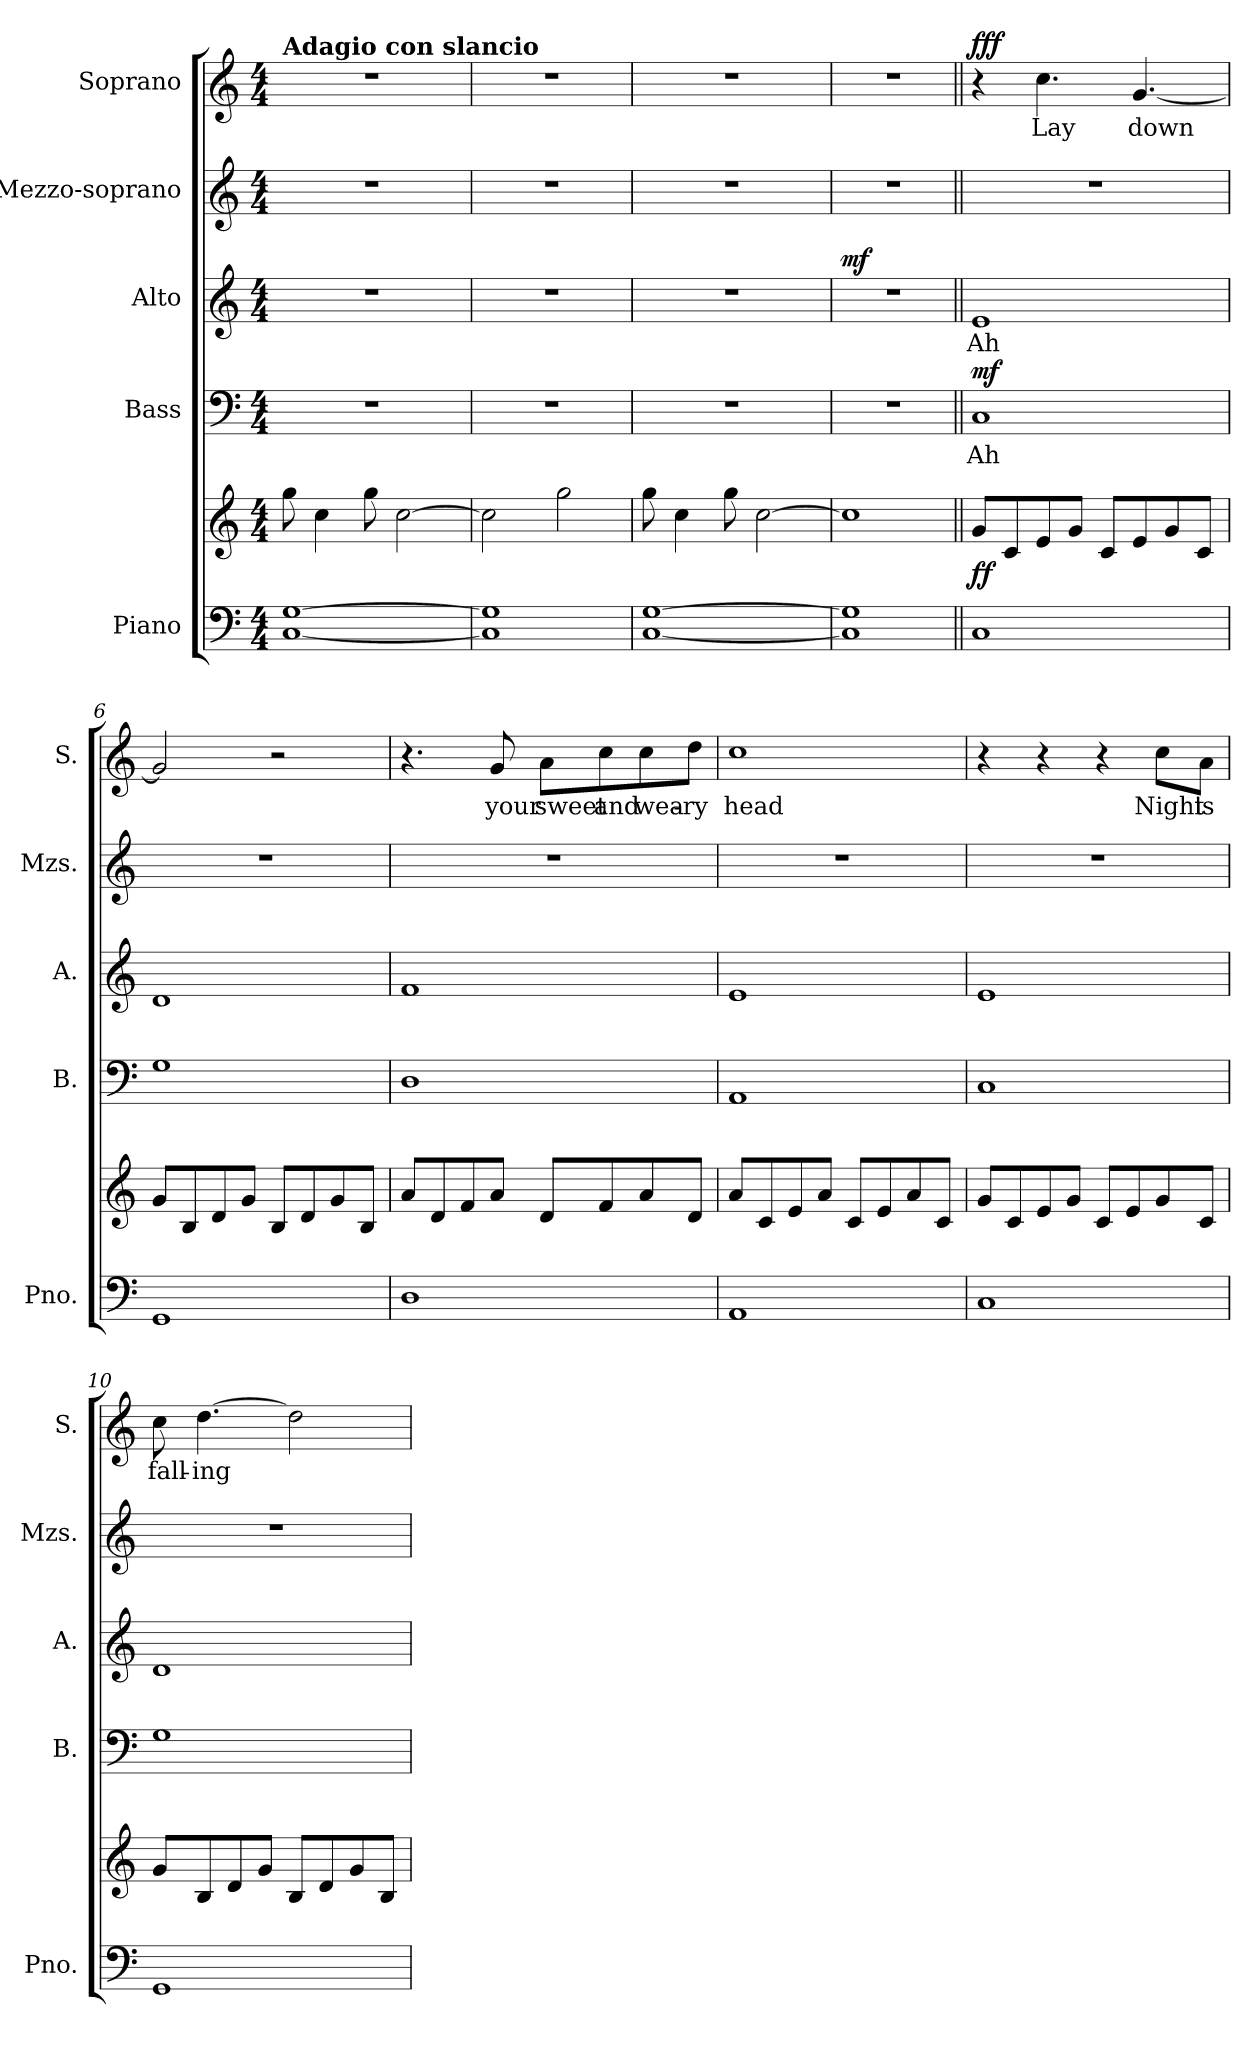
**kern	**kern	**dynam	**kern	**text	**dynam	**kern	**text	**dynam	**kern	**kern	**text	**dynam
*part5	*part5	*part5	*part4	*part4	*part4	*part3	*part3	*part3	*part2	*part1	*part1	*part1
*staff6	*staff5	*staff5/6	*staff4	*staff4	*staff4	*staff3	*staff3	*staff3	*staff2	*staff1	*staff1	*staff1
*I"Piano	*	*	*I"Bass	*	*	*I"Alto	*	*	*I"Mezzo-soprano	*I"Soprano	*	*
*I'Pno.	*	*	*I'B.	*	*	*I'A.	*	*	*I'Mzs.	*I'S.	*	*
*clefF4	*clefG2	*	*clefF4	*	*	*clefG2	*	*	*clefG2	*clefG2	*	*
*k[]	*k[]	*	*k[]	*	*	*k[]	*	*	*k[]	*k[]	*	*
*M4/4	*M4/4	*	*M4/4	*	*	*M4/4	*	*	*M4/4	*M4/4	*	*
*MM80	*MM80	*	*MM80	*	*	*MM80	*	*	*MM80	*MM80	*	*
=1	=1	=1	=1	=1	=1	=1	=1	=1	=1	=1	=1	=1
!	!	!	!	!	!	!	!	!	!	!LO:TX:a:B:t=Adagio con slancio	!	!
[1C [1G	8gg\	.	1r	.	.	1r	.	.	1r	1r	.	.
.	4cc\	.	.	.	.	.	.	.	.	.	.	.
.	8gg\	.	.	.	.	.	.	.	.	.	.	.
.	[2cc\	.	.	.	.	.	.	.	.	.	.	.
=2	=2	=2	=2	=2	=2	=2	=2	=2	=2	=2	=2	=2
1C] 1G]	2cc\]	.	1r	.	.	1r	.	.	1r	1r	.	.
.	2gg\	.	.	.	.	.	.	.	.	.	.	.
=3	=3	=3	=3	=3	=3	=3	=3	=3	=3	=3	=3	=3
[1C [1G	8gg\	.	1r	.	.	1r	.	.	1r	1r	.	.
.	4cc\	.	.	.	.	.	.	.	.	.	.	.
.	8gg\	.	.	.	.	.	.	.	.	.	.	.
.	[2cc\	.	.	.	.	.	.	.	.	.	.	.
=4	=4	=4	=4	=4	=4	=4	=4	=4	=4	=4	=4	=4
!	!	!	!	!	!	!	!	!LO:DY:b	!	!	!	!
1C] 1G]	1cc]	.	1r	.	.	1r	.	mf	1r	1r	.	.
=5||	=5||	=5||	=5||	=5||	=5||	=5||	=5||	=5||	=5||	=5||	=5||	=5||
!	!	!LO:DY:b	!	!	!LO:DY:b	!	!	!	!	!	!	!LO:DY:b
1C	8g/L	ff	1C	Ah	mf	1e	Ah	.	1r	4r	.	fff
.	8c/	.	.	.	.	.	.	.	.	.	.	.
.	8e/	.	.	.	.	.	.	.	.	4.cc\	Lay	.
.	8g/J	.	.	.	.	.	.	.	.	.	.	.
.	8c/L	.	.	.	.	.	.	.	.	.	.	.
.	8e/	.	.	.	.	.	.	.	.	[4.g/	down	.
.	8g/	.	.	.	.	.	.	.	.	.	.	.
.	8c/J	.	.	.	.	.	.	.	.	.	.	.
=6	=6	=6	=6	=6	=6	=6	=6	=6	=6	=6	=6	=6
1GG	8g/L	.	1G	.	.	1d	.	.	1r	2g/]	.	.
.	8B/	.	.	.	.	.	.	.	.	.	.	.
.	8d/	.	.	.	.	.	.	.	.	.	.	.
.	8g/J	.	.	.	.	.	.	.	.	.	.	.
.	8B/L	.	.	.	.	.	.	.	.	2r	.	.
.	8d/	.	.	.	.	.	.	.	.	.	.	.
.	8g/	.	.	.	.	.	.	.	.	.	.	.
.	8B/J	.	.	.	.	.	.	.	.	.	.	.
!!LO:PB:g=z
=7	=7	=7	=7	=7	=7	=7	=7	=7	=7	=7	=7	=7
1D	8a/L	.	1D	.	.	1f	.	.	1r	4.r	.	.
.	8d/	.	.	.	.	.	.	.	.	.	.	.
.	8f/	.	.	.	.	.	.	.	.	.	.	.
.	8a/J	.	.	.	.	.	.	.	.	8g/	your	.
.	8d/L	.	.	.	.	.	.	.	.	8a\L	sweet	.
.	8f/	.	.	.	.	.	.	.	.	8cc\	and	.
.	8a/	.	.	.	.	.	.	.	.	8cc\	wea-	.
.	8d/J	.	.	.	.	.	.	.	.	8dd\J	-ry	.
=8	=8	=8	=8	=8	=8	=8	=8	=8	=8	=8	=8	=8
1AA	8a/L	.	1AA	.	.	1e	.	.	1r	1cc	head	.
.	8c/	.	.	.	.	.	.	.	.	.	.	.
.	8e/	.	.	.	.	.	.	.	.	.	.	.
.	8a/J	.	.	.	.	.	.	.	.	.	.	.
.	8c/L	.	.	.	.	.	.	.	.	.	.	.
.	8e/	.	.	.	.	.	.	.	.	.	.	.
.	8a/	.	.	.	.	.	.	.	.	.	.	.
.	8c/J	.	.	.	.	.	.	.	.	.	.	.
=9	=9	=9	=9	=9	=9	=9	=9	=9	=9	=9	=9	=9
1C	8g/L	.	1C	.	.	1e	.	.	1r	4r	.	.
.	8c/	.	.	.	.	.	.	.	.	.	.	.
.	8e/	.	.	.	.	.	.	.	.	4r	.	.
.	8g/J	.	.	.	.	.	.	.	.	.	.	.
.	8c/L	.	.	.	.	.	.	.	.	4r	.	.
.	8e/	.	.	.	.	.	.	.	.	.	.	.
.	8g/	.	.	.	.	.	.	.	.	8cc\L	Night	.
.	8c/J	.	.	.	.	.	.	.	.	8a\J	is	.
=10	=10	=10	=10	=10	=10	=10	=10	=10	=10	=10	=10	=10
1GG	8g/L	.	1G	.	.	1d	.	.	1r	8cc\	fall-	.
.	8B/	.	.	.	.	.	.	.	.	[4.dd\	-ing	.
.	8d/	.	.	.	.	.	.	.	.	.	.	.
.	8g/J	.	.	.	.	.	.	.	.	.	.	.
.	8B/L	.	.	.	.	.	.	.	.	2dd\]	.	.
.	8d/	.	.	.	.	.	.	.	.	.	.	.
.	8g/	.	.	.	.	.	.	.	.	.	.	.
.	8B/J	.	.	.	.	.	.	.	.	.	.	.
=	=	=	=	=	=	=	=	=	=	=	=	=
*-	*-	*-	*-	*-	*-	*-	*-	*-	*-	*-	*-	*-
